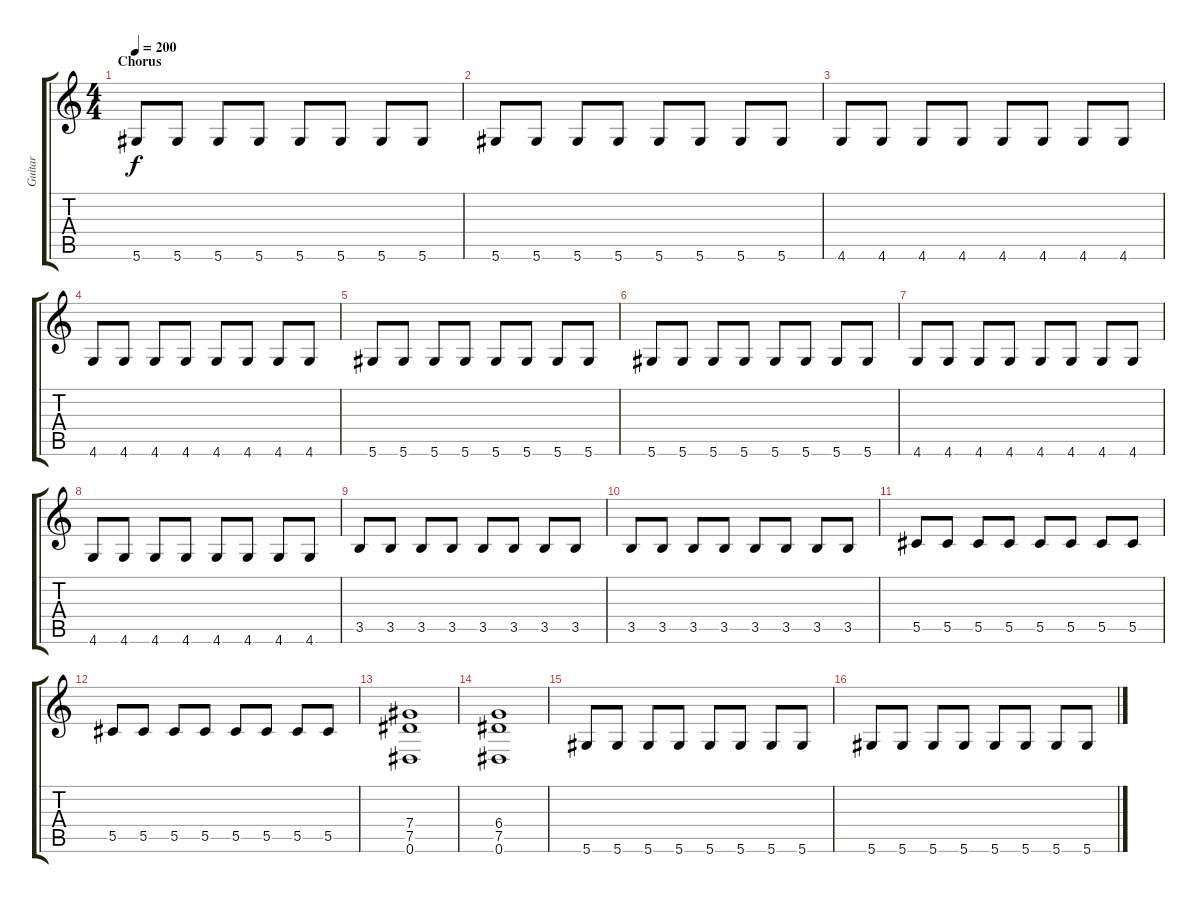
\track ("Guitar" "Guitar") {instrument distortionguitar}
\staff {score tabs}
\tuning (Eb4 Bb3 Gb3 Db3 Ab2 Eb2) {hide}
\ts (4 4)
\section ("" "Chorus")
\tempo 200
\clef g2
\ks c
5.6.8{dy f} 5.6.8 5.6.8 5.6.8 5.6.8 5.6.8 5.6.8 5.6.8 |
5.6.8 5.6.8 5.6.8 5.6.8 5.6.8 5.6.8 5.6.8 5.6.8 |
4.6.8 4.6.8 4.6.8 4.6.8 4.6.8 4.6.8 4.6.8 4.6.8 |
4.6.8 4.6.8 4.6.8 4.6.8 4.6.8 4.6.8 4.6.8 4.6.8 |
5.6.8 5.6.8 5.6.8 5.6.8 5.6.8 5.6.8 5.6.8 5.6.8 |
5.6.8 5.6.8 5.6.8 5.6.8 5.6.8 5.6.8 5.6.8 5.6.8 |
4.6.8 4.6.8 4.6.8 4.6.8 4.6.8 4.6.8 4.6.8 4.6.8 |
4.6.8 4.6.8 4.6.8 4.6.8 4.6.8 4.6.8 4.6.8 4.6.8 |
3.5.8 3.5.8 3.5.8 3.5.8 3.5.8 3.5.8 3.5.8 3.5.8 |
3.5.8 3.5.8 3.5.8 3.5.8 3.5.8 3.5.8 3.5.8 3.5.8 |
5.5.8 5.5.8 5.5.8 5.5.8 5.5.8 5.5.8 5.5.8 5.5.8 |
5.5.8 5.5.8 5.5.8 5.5.8 5.5.8 5.5.8 5.5.8 5.5.8 |
(7.4 7.5 0.6).1 |
(6.4 7.5 0.6).1 |
5.6.8 5.6.8 5.6.8 5.6.8 5.6.8 5.6.8 5.6.8 5.6.8 |
5.6.8 5.6.8 5.6.8 5.6.8 5.6.8 5.6.8 5.6.8 5.6.8
